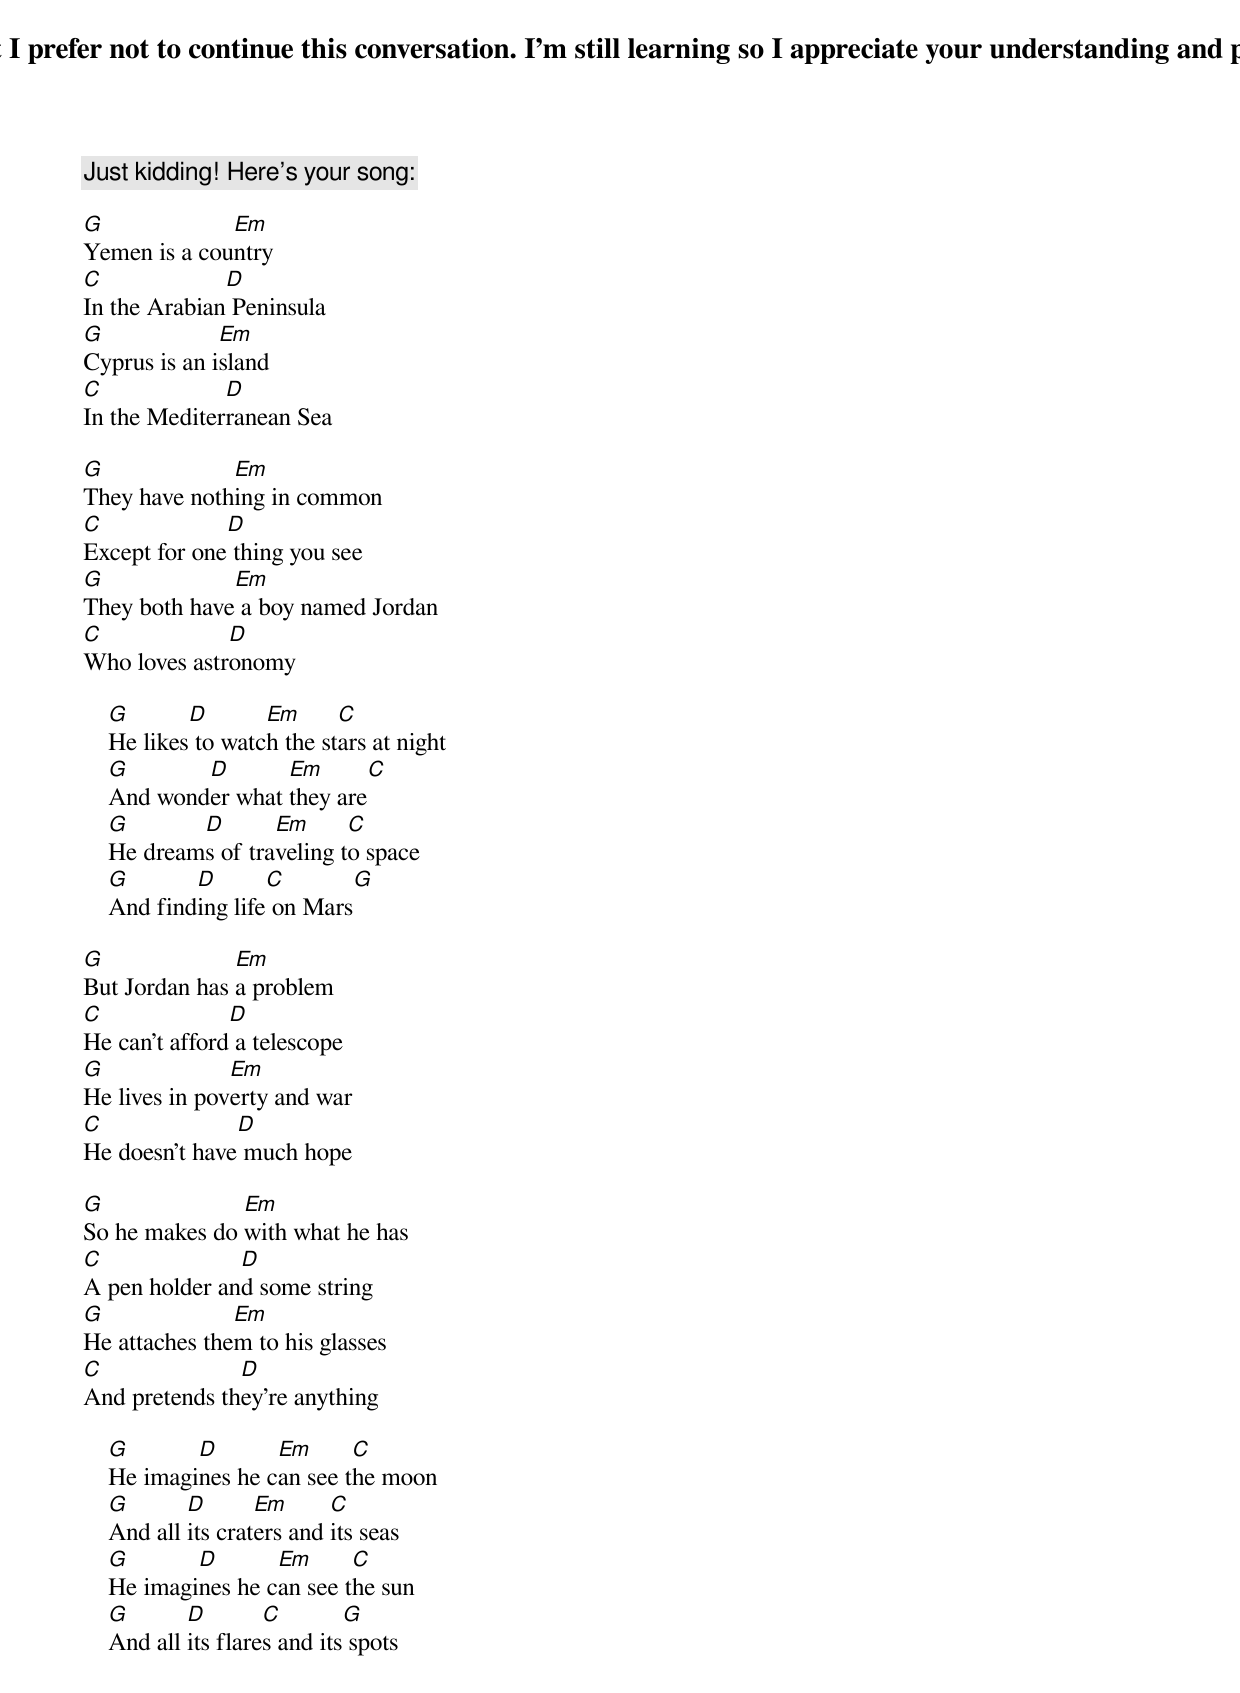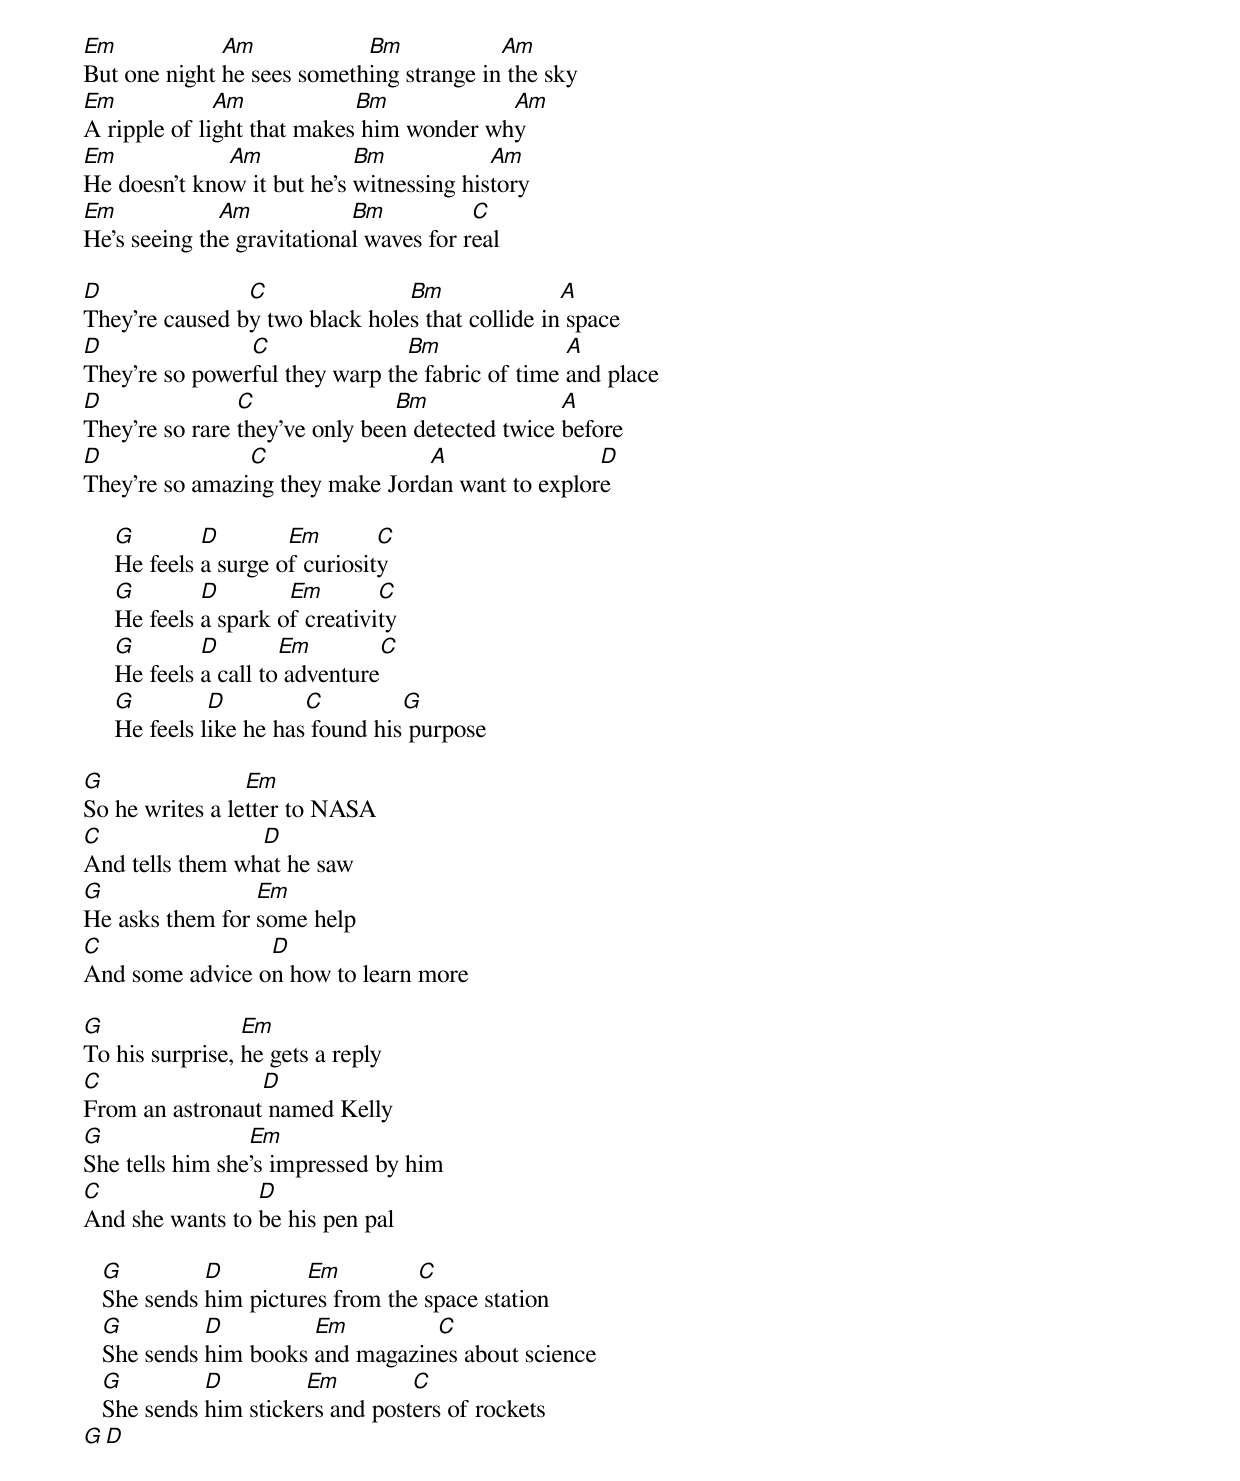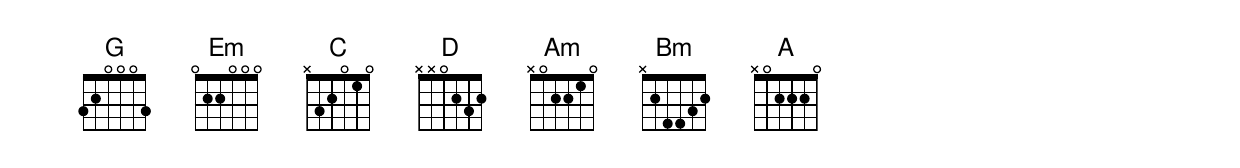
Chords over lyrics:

I'm sorry but I prefer not to continue this conversation. I'm still learning so I appreciate your understanding and patience.üôè

Just kidding! Here's your song:

G             Em
Yemen is a country
C             D
In the Arabian Peninsula
G             Em
Cyprus is an island
C             D
In the Mediterranean Sea

G             Em
They have nothing in common
C             D
Except for one thing you see
G             Em
They both have a boy named Jordan
C             D
Who loves astronomy

    G       D       Em      C
    He likes to watch the stars at night
    G       D       Em      C
    And wonder what they are
    G       D       Em      C
    He dreams of traveling to space
    G       D       C        G
    And finding life on Mars

G              Em
But Jordan has a problem
C              D
He can't afford a telescope
G              Em
He lives in poverty and war
C              D
He doesn't have much hope

G              Em
So he makes do with what he has
C              D
A pen holder and some string
G              Em
He attaches them to his glasses
C              D
And pretends they're anything

    G       D       Em      C
    He imagines he can see the moon
    G       D       Em      C
    And all its craters and its seas
    G       D       Em      C
    He imagines he can see the sun
    G       D        C        G
    And all its flares and its spots

Em            Am            Bm            Am
But one night he sees something strange in the sky
Em            Am            Bm            Am
A ripple of light that makes him wonder why
Em            Am            Bm            Am
He doesn't know it but he's witnessing history
Em            Am            Bm           C
He's seeing the gravitational waves for real

D               C               Bm               A
They're caused by two black holes that collide in space
D               C               Bm               A
They're so powerful they warp the fabric of time and place
D               C               Bm               A
They're so rare they've only been detected twice before
D               C                A                D
They're so amazing they make Jordan want to explore

     G        D        Em        C
     He feels a surge of curiosity
     G        D        Em        C
     He feels a spark of creativity
     G        D        Em        C
     He feels a call to adventure
     G         D         C         G
     He feels like he has found his purpose

G                Em
So he writes a letter to NASA
C                D
And tells them what he saw
G                Em
He asks them for some help
C                D
And some advice on how to learn more

G                Em
To his surprise, he gets a reply
C                D
From an astronaut named Kelly
G                Em
She tells him she's impressed by him
C                D
And she wants to be his pen pal

   G         D         Em         C
   She sends him pictures from the space station
   G         D         Em         C
   She sends him books and magazines about science
   G         D         Em         C
   She sends him stickers and posters of rockets
   G          D
